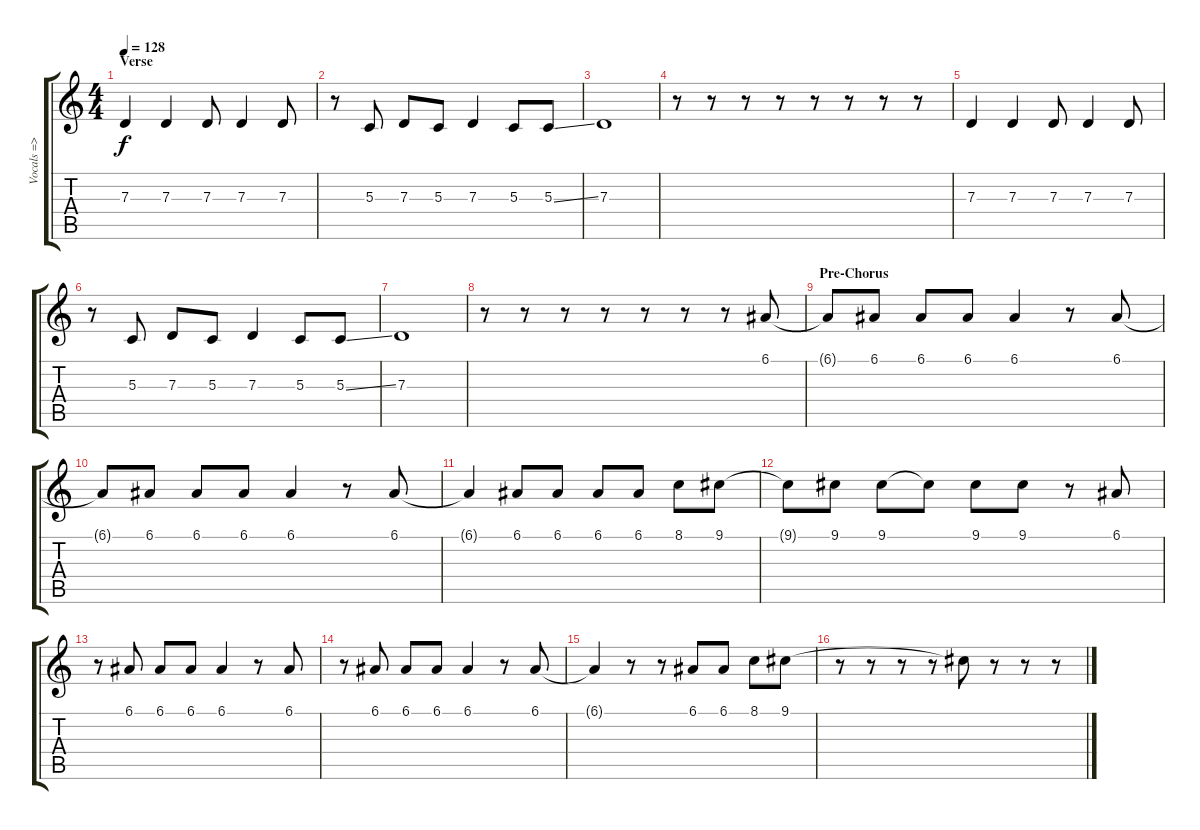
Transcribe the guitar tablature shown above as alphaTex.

\track ("Vocals => Kurt (not perfect)" "Vocals => ") {instrument oboe}
\staff {score tabs}
\tuning (E4 B3 G3 D3 A2 E2) {hide}
\ts (4 4)
\section ("" "Verse")
\tempo 128
\clef g2
\ks c
7.3.4{dy f} 7.3.4 7.3.8 7.3.4 7.3.8 |
r.8 5.3.8 7.3.8 5.3.8 7.3.4 5.3.8 5.3{ss}.8 |
7.3.1 |
r.8 r.8 r.8 r.8 r.8 r.8 r.8 r.8 |
7.3.4 7.3.4 7.3.8 7.3.4 7.3.8 |
r.8 5.3.8 7.3.8 5.3.8 7.3.4 5.3.8 5.3{ss}.8 |
7.3.1 |
r.8 r.8 r.8 r.8 r.8 r.8 r.8 6.1.8 |
\section ("" "Pre-Chorus")
6.1{t}.8 6.1.8 6.1.8 6.1.8 6.1.4 r.8 6.1.8 |
6.1{t}.8 6.1.8 6.1.8 6.1.8 6.1.4 r.8 6.1.8 |
6.1{t}.4 6.1.8 6.1.8 6.1.8 6.1.8 8.1.8 9.1.8 |
9.1{t}.8 9.1.8 9.1.8 9.1{t}.8 9.1.8 9.1.8 r.8 6.1.8 |
r.8 6.1.8 6.1.8 6.1.8 6.1.4 r.8 6.1.8 |
r.8 6.1.8 6.1.8 6.1.8 6.1.4 r.8 6.1.8 |
6.1{t}.4 r.8 r.8 6.1.8 6.1.8 8.1.8 9.1.8 |
r.8 r.8 r.8 r.8 9.1{t}.8 r.8 r.8 r.8
